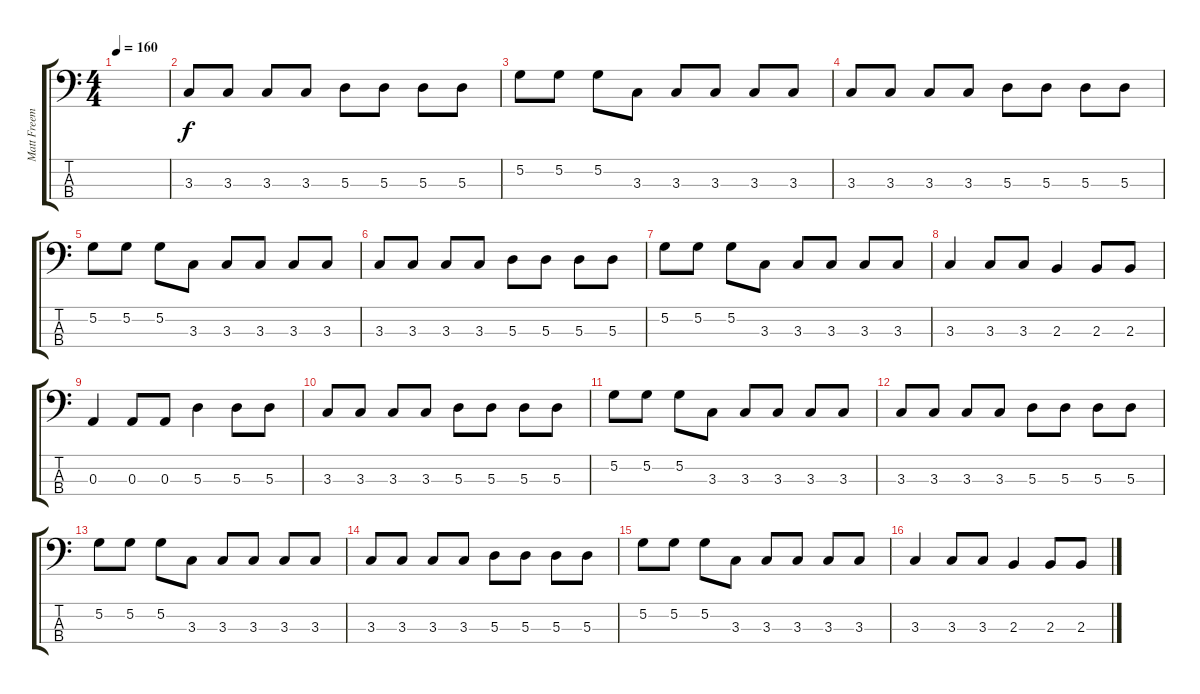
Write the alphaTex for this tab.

\track ("Matt Freeman" "Matt Freem") {instrument electricbasspick}
\staff {score tabs}
\tuning (G2 D2 A1 E1) {hide}
\ts (4 4)
\tempo 160
\clef f4
\ks c
|
3.3.8 3.3.8 3.3.8 3.3.8 5.3.8 5.3.8 5.3.8 5.3.8 |
5.2.8 5.2.8 5.2.8 3.3.8 3.3.8 3.3.8 3.3.8 3.3.8 |
3.3.8 3.3.8 3.3.8 3.3.8 5.3.8 5.3.8 5.3.8 5.3.8 |
5.2.8 5.2.8 5.2.8 3.3.8 3.3.8 3.3.8 3.3.8 3.3.8 |
3.3.8 3.3.8 3.3.8 3.3.8 5.3.8 5.3.8 5.3.8 5.3.8 |
5.2.8 5.2.8 5.2.8 3.3.8 3.3.8 3.3.8 3.3.8 3.3.8 |
3.3.4 3.3.8 3.3.8 2.3.4 2.3.8 2.3.8 |
0.3.4 0.3.8 0.3.8 5.3.4 5.3.8 5.3.8 |
3.3.8 3.3.8 3.3.8 3.3.8 5.3.8 5.3.8 5.3.8 5.3.8 |
5.2.8 5.2.8 5.2.8 3.3.8 3.3.8 3.3.8 3.3.8 3.3.8 |
3.3.8 3.3.8 3.3.8 3.3.8 5.3.8 5.3.8 5.3.8 5.3.8 |
5.2.8 5.2.8 5.2.8 3.3.8 3.3.8 3.3.8 3.3.8 3.3.8 |
3.3.8 3.3.8 3.3.8 3.3.8 5.3.8 5.3.8 5.3.8 5.3.8 |
5.2.8 5.2.8 5.2.8 3.3.8 3.3.8 3.3.8 3.3.8 3.3.8 |
3.3.4 3.3.8 3.3.8 2.3.4 2.3.8 2.3.8
